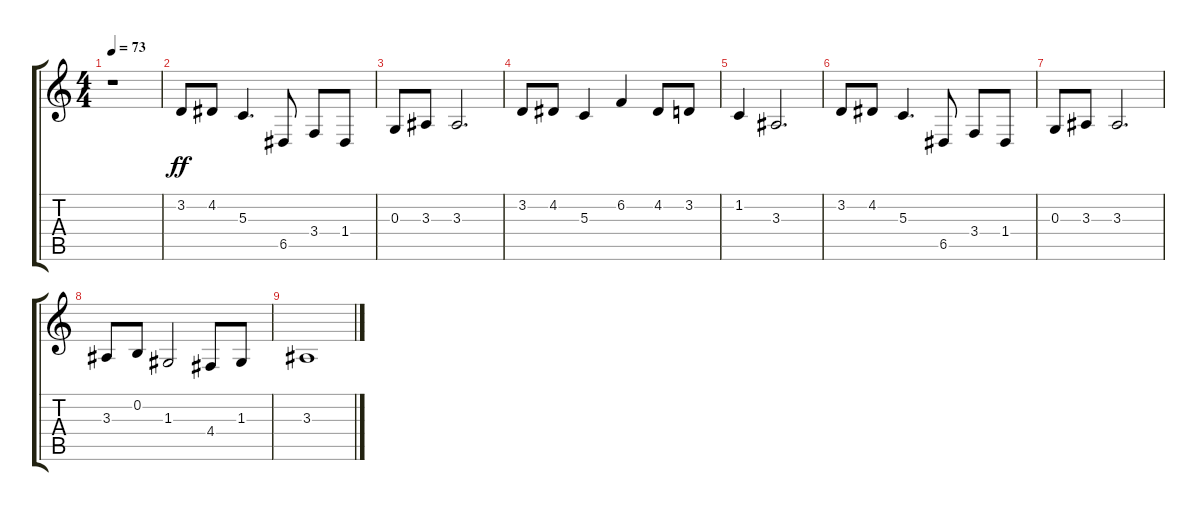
\track "" {instrument trombone}
\staff {score tabs}
\tuning (E4 B3 G3 D3 A2 E2) {hide}
\ts (4 4)
\tempo 73
\clef g2
\ks c
r.1{dy ff} |
3.2.8 4.2.8 5.3.4{d} 6.5.8 3.4.8 1.4.8 |
0.3.8 3.3.8 3.3.2{d} |
3.2.8 4.2.8 5.3.4 6.2.4 4.2.8 3.2.8 |
1.2.4 3.3.2{d} |
3.2.8 4.2.8 5.3.4{d} 6.5.8 3.4.8 1.4.8 |
0.3.8 3.3.8 3.3.2{d} |
3.3.8 0.2.8 1.3.2 4.4.8 1.3.8 |
3.3.1
